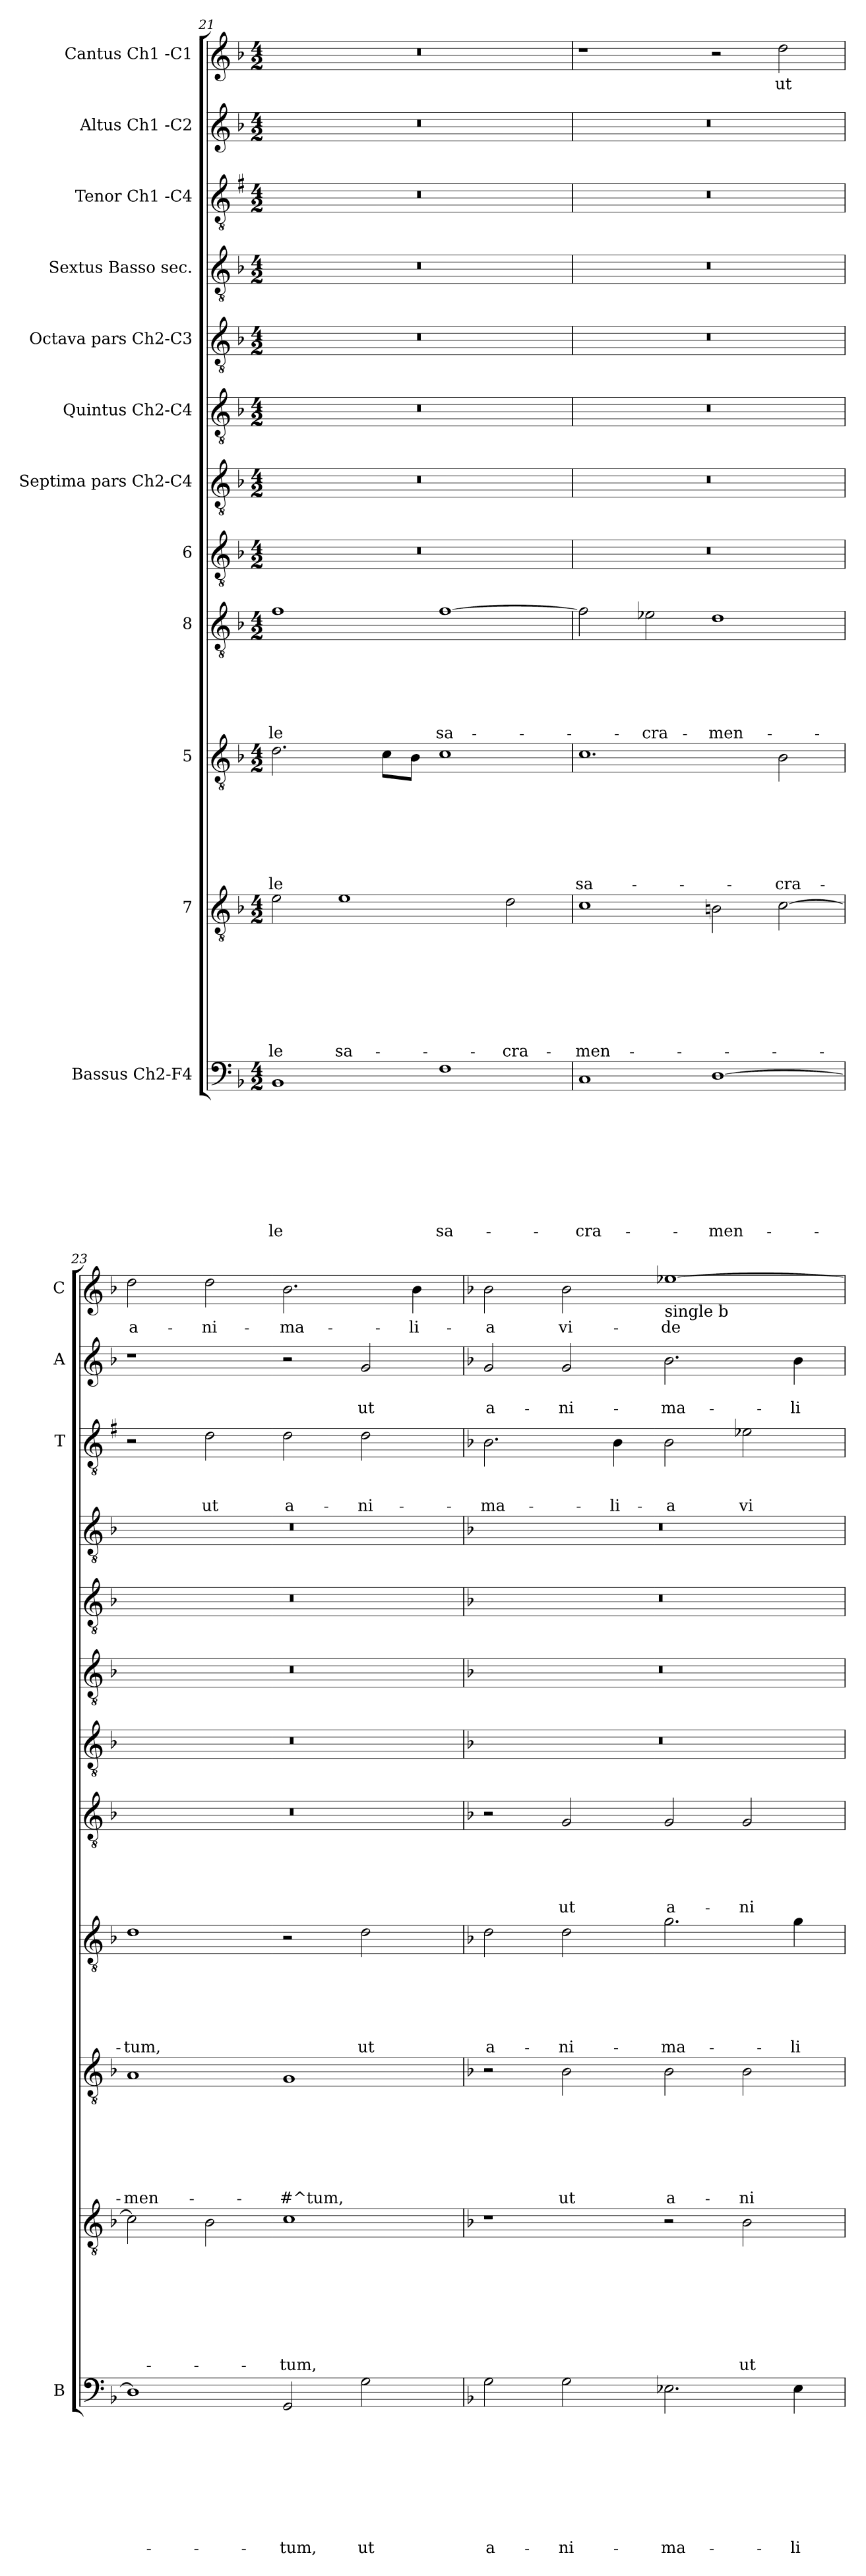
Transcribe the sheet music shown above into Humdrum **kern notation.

**kern	**text	**text	**text	**text	**text	**text	**text	**text	**text	**kern	**text	**text	**text	**text	**text	**text	**text	**text	**kern	**text	**text	**text	**text	**text	**text	**text	**kern	**text	**text	**text	**text	**text	**text	**kern	**text	**text	**text	**text	**text	**kern	**kern	**kern	**kern	**kern	**text	**text	**text	**kern	**text	**text	**kern	**text
*part12	*part12	*part12	*part12	*part12	*part12	*part12	*part12	*part12	*part12	*part11	*part11	*part11	*part11	*part11	*part11	*part11	*part11	*part11	*part10	*part10	*part10	*part10	*part10	*part10	*part10	*part10	*part9	*part9	*part9	*part9	*part9	*part9	*part9	*part8	*part8	*part8	*part8	*part8	*part8	*part7	*part6	*part5	*part4	*part3	*part3	*part3	*part3	*part2	*part2	*part2	*part1	*part1
*staff12	*staff12	*staff12	*staff12	*staff12	*staff12	*staff12	*staff12	*staff12	*staff12	*staff11	*staff11	*staff11	*staff11	*staff11	*staff11	*staff11	*staff11	*staff11	*staff10	*staff10	*staff10	*staff10	*staff10	*staff10	*staff10	*staff10	*staff9	*staff9	*staff9	*staff9	*staff9	*staff9	*staff9	*staff8	*staff8	*staff8	*staff8	*staff8	*staff8	*staff7	*staff6	*staff5	*staff4	*staff3	*staff3	*staff3	*staff3	*staff2	*staff2	*staff2	*staff1	*staff1
*I"Bassus Ch2-F4	*	*	*	*	*	*	*	*	*	*I"7	*	*	*	*	*	*	*	*	*I"5	*	*	*	*	*	*	*	*I"8	*	*	*	*	*	*	*I"6	*	*	*	*	*	*I"Septima pars Ch2-C4	*I"Quintus Ch2-C4	*I"Octava pars Ch2-C3	*I"Sextus Basso sec.	*I"Tenor Ch1 -C4	*	*	*	*I"Altus Ch1 -C2	*	*	*I"Cantus Ch1 -C1	*
*I'B	*	*	*	*	*	*	*	*	*	*	*	*	*	*	*	*	*	*	*	*	*	*	*	*	*	*	*	*	*	*	*	*	*	*	*	*	*	*	*	*	*	*	*	*I'T	*	*	*	*I'A	*	*	*I'C	*
*clefF4	*	*	*	*	*	*	*	*	*	*clefGv2	*	*	*	*	*	*	*	*	*clefGv2	*	*	*	*	*	*	*	*clefGv2	*	*	*	*	*	*	*clefGv2	*	*	*	*	*	*clefGv2	*clefGv2	*clefGv2	*clefGv2	*clefGv2	*	*	*	*clefG2	*	*	*clefG2	*
*k[b-]	*	*	*	*	*	*	*	*	*	*k[b-]	*	*	*	*	*	*	*	*	*k[b-]	*	*	*	*	*	*	*	*k[b-]	*	*	*	*	*	*	*k[b-]	*	*	*	*	*	*k[b-]	*k[b-]	*k[b-]	*k[b-]	*k[f#]	*	*	*	*k[b-]	*	*	*k[b-]	*
*F:	*	*	*	*	*	*	*	*	*	*F:	*	*	*	*	*	*	*	*	*F:	*	*	*	*	*	*	*	*F:	*	*	*	*	*	*	*F:	*	*	*	*	*	*F:	*F:	*F:	*F:	*G:	*	*	*	*F:	*	*	*F:	*
*M4/2	*	*	*	*	*	*	*	*	*	*M4/2	*	*	*	*	*	*	*	*	*M4/2	*	*	*	*	*	*	*	*M4/2	*	*	*	*	*	*	*M4/2	*	*	*	*	*	*M4/2	*M4/2	*M4/2	*M4/2	*M4/2	*	*	*	*M4/2	*	*	*M4/2	*
=21	=21	=21	=21	=21	=21	=21	=21	=21	=21	=21	=21	=21	=21	=21	=21	=21	=21	=21	=21	=21	=21	=21	=21	=21	=21	=21	=21	=21	=21	=21	=21	=21	=21	=21	=21	=21	=21	=21	=21	=21	=21	=21	=21	=21	=21	=21	=21	=21	=21	=21	=21	=21
!	!	!	!	!	!	!	!	!	!LO:LY:b	!	!	!	!	!	!	!	!	!LO:LY:b	!	!	!	!	!	!	!	!LO:LY:b	!	!	!	!	!	!	!LO:LY:b	!	!	!	!	!	!	!	!	!	!	!	!	!	!	!	!	!	!	!
1BB-	.	.	.	.	.	.	.	.	-le	2e\	.	.	.	.	.	.	.	-le	2.d\	.	.	.	.	.	.	-le	1f	.	.	.	.	.	-le	0r	.	.	.	.	.	0r	0r	0r	0r	0r	.	.	.	0r	.	.	0r	.
!	!	!	!	!	!	!	!	!	!	!	!	!	!	!	!	!	!	!LO:LY:b	!	!	!	!	!	!	!	!	!	!	!	!	!	!	!	!	!	!	!	!	!	!	!	!	!	!	!	!	!	!	!	!	!	!
.	.	.	.	.	.	.	.	.	.	1e	.	.	.	.	.	.	.	sa-	.	.	.	.	.	.	.	.	.	.	.	.	.	.	.	.	.	.	.	.	.	.	.	.	.	.	.	.	.	.	.	.	.	.
.	.	.	.	.	.	.	.	.	.	.	.	.	.	.	.	.	.	.	8c\L	.	.	.	.	.	.	.	.	.	.	.	.	.	.	.	.	.	.	.	.	.	.	.	.	.	.	.	.	.	.	.	.	.
.	.	.	.	.	.	.	.	.	.	.	.	.	.	.	.	.	.	.	8B-\J	.	.	.	.	.	.	.	.	.	.	.	.	.	.	.	.	.	.	.	.	.	.	.	.	.	.	.	.	.	.	.	.	.
!	!	!	!	!	!	!	!	!	!LO:LY:b	!	!	!	!	!	!	!	!	!	!	!	!	!	!	!	!	!	!	!	!	!	!	!	!LO:LY:b	!	!	!	!	!	!	!	!	!	!	!	!	!	!	!	!	!	!	!
1F	.	.	.	.	.	.	.	.	sa-	.	.	.	.	.	.	.	.	.	1c	.	.	.	.	.	.	.	[>1f	.	.	.	.	.	sa-	.	.	.	.	.	.	.	.	.	.	.	.	.	.	.	.	.	.	.
!	!	!	!	!	!	!	!	!	!	!	!	!	!	!	!	!	!	!LO:LY:b	!	!	!	!	!	!	!	!	!	!	!	!	!	!	!	!	!	!	!	!	!	!	!	!	!	!	!	!	!	!	!	!	!	!
.	.	.	.	.	.	.	.	.	.	2d\	.	.	.	.	.	.	.	-cra-	.	.	.	.	.	.	.	.	.	.	.	.	.	.	.	.	.	.	.	.	.	.	.	.	.	.	.	.	.	.	.	.	.	.
=22	=22	=22	=22	=22	=22	=22	=22	=22	=22	=22	=22	=22	=22	=22	=22	=22	=22	=22	=22	=22	=22	=22	=22	=22	=22	=22	=22	=22	=22	=22	=22	=22	=22	=22	=22	=22	=22	=22	=22	=22	=22	=22	=22	=22	=22	=22	=22	=22	=22	=22	=22	=22
!	!	!	!	!	!	!	!	!	!LO:LY:b	!	!	!	!	!	!	!	!	!LO:LY:b	!	!	!	!	!	!	!	!LO:LY:b	!	!	!	!	!	!	!	!	!	!	!	!	!	!	!	!	!	!	!	!	!	!	!	!	!	!
1C	.	.	.	.	.	.	.	.	-cra-	1c	.	.	.	.	.	.	.	-men-	1.c	.	.	.	.	.	.	sa-	2f\]	.	.	.	.	.	.	0r	.	.	.	.	.	0r	0r	0r	0r	0r	.	.	.	0r	.	.	1r	.
!	!	!	!	!	!	!	!	!	!	!	!	!	!	!	!	!	!	!	!	!	!	!	!	!	!	!	!	!	!	!	!	!	!LO:LY:b	!	!	!	!	!	!	!	!	!	!	!	!	!	!	!	!	!	!	!
.	.	.	.	.	.	.	.	.	.	.	.	.	.	.	.	.	.	.	.	.	.	.	.	.	.	.	2e-X\	.	.	.	.	.	-cra-	.	.	.	.	.	.	.	.	.	.	.	.	.	.	.	.	.	.	.
!	!	!	!	!	!	!	!	!	!LO:LY:b	!	!	!	!	!	!	!	!	!	!	!	!	!	!	!	!	!	!	!	!	!	!	!	!LO:LY:b	!	!	!	!	!	!	!	!	!	!	!	!	!	!	!	!	!	!	!
[>1D	.	.	.	.	.	.	.	.	-men-	2Bn\	.	.	.	.	.	.	.	.	.	.	.	.	.	.	.	.	1d	.	.	.	.	.	-men-	.	.	.	.	.	.	.	.	.	.	.	.	.	.	.	.	.	2r	.
!	!	!	!	!	!	!	!	!	!	!	!	!	!	!	!	!	!	!	!	!	!	!	!	!	!	!LO:LY:b	!	!	!	!	!	!	!	!	!	!	!	!	!	!	!	!	!	!	!	!	!	!	!	!	!	!LO:LY:b:rj
.	.	.	.	.	.	.	.	.	.	[<2c\	.	.	.	.	.	.	.	.	2B-\	.	.	.	.	.	.	-cra-	.	.	.	.	.	.	.	.	.	.	.	.	.	.	.	.	.	.	.	.	.	.	.	.	2dd\	ut
=23	=23	=23	=23	=23	=23	=23	=23	=23	=23	=23	=23	=23	=23	=23	=23	=23	=23	=23	=23	=23	=23	=23	=23	=23	=23	=23	=23	=23	=23	=23	=23	=23	=23	=23	=23	=23	=23	=23	=23	=23	=23	=23	=23	=23	=23	=23	=23	=23	=23	=23	=23	=23
!	!	!	!	!	!	!	!	!	!	!	!	!	!	!	!	!	!	!	!	!	!	!	!	!	!	!LO:LY:b	!	!	!	!	!	!	!LO:LY:b	!	!	!	!	!	!	!	!	!	!	!	!	!	!	!	!	!	!	!LO:LY:b:rj
1D]	.	.	.	.	.	.	.	.	.	2c\]	.	.	.	.	.	.	.	.	1A	.	.	.	.	.	.	-men-	1d	.	.	.	.	.	-tum,	0r	.	.	.	.	.	0r	0r	0r	0r	2r	.	.	.	1r	.	.	2dd\	a-
!	!	!	!	!	!	!	!	!	!	!	!	!	!	!	!	!	!	!	!	!	!	!	!	!	!	!	!	!	!	!	!	!	!	!	!	!	!	!	!	!	!	!	!	!	!	!	!LO:LY:b	!	!	!	!	!LO:LY:b:rj
.	.	.	.	.	.	.	.	.	.	2B-\	.	.	.	.	.	.	.	.	.	.	.	.	.	.	.	.	.	.	.	.	.	.	.	.	.	.	.	.	.	.	.	.	.	2d\	.	.	ut	.	.	.	2dd\	-ni-
!	!	!	!	!	!	!	!	!	!LO:LY:b	!	!	!	!	!	!	!	!	!LO:LY:b	!	!	!	!	!	!	!	!LO:LY:b	!	!	!	!	!	!	!	!	!	!	!	!	!	!	!	!	!	!	!	!	!LO:LY:b	!	!	!	!	!LO:LY:b:rj
2GG/	.	.	.	.	.	.	.	.	-tum,	1c	.	.	.	.	.	.	.	-tum,	1G	.	.	.	.	.	.	-#^tum,	2r	.	.	.	.	.	.	.	.	.	.	.	.	.	.	.	.	2d\	.	.	a-	2r	.	.	2.b-\	-ma-
!	!	!	!	!	!	!	!	!	!LO:LY:b	!	!	!	!	!	!	!	!	!	!	!	!	!	!	!	!	!	!	!	!	!	!	!	!LO:LY:b	!	!	!	!	!	!	!	!	!	!	!	!	!	!LO:LY:b	!	!	!LO:LY:b	!	!
2G\	.	.	.	.	.	.	.	.	ut	.	.	.	.	.	.	.	.	.	.	.	.	.	.	.	.	.	2d\	.	.	.	.	.	ut	.	.	.	.	.	.	.	.	.	.	2d\	.	.	-ni-	2g/	.	ut	.	.
!	!	!	!	!	!	!	!	!	!	!	!	!	!	!	!	!	!	!	!	!	!	!	!	!	!	!	!	!	!	!	!	!	!	!	!	!	!	!	!	!	!	!	!	!	!	!	!	!	!	!	!	!LO:LY:b:rj
.	.	.	.	.	.	.	.	.	.	.	.	.	.	.	.	.	.	.	.	.	.	.	.	.	.	.	.	.	.	.	.	.	.	.	.	.	.	.	.	.	.	.	.	.	.	.	.	.	.	.	4b-\	-li-
!!LO:PB:g=z
=24	=24	=24	=24	=24	=24	=24	=24	=24	=24	=24	=24	=24	=24	=24	=24	=24	=24	=24	=24	=24	=24	=24	=24	=24	=24	=24	=24	=24	=24	=24	=24	=24	=24	=24	=24	=24	=24	=24	=24	=24	=24	=24	=24	=24	=24	=24	=24	=24	=24	=24	=24	=24
*	*	*	*	*	*	*	*	*	*	*	*	*	*	*	*	*	*	*	*	*	*	*	*	*	*	*	*	*	*	*	*	*	*	*	*	*	*	*	*	*	*	*	*	*k[b-]	*	*	*	*	*	*	*	*
*	*	*	*	*	*	*	*	*	*	*	*	*	*	*	*	*	*	*	*	*	*	*	*	*	*	*	*	*	*	*	*	*	*	*	*	*	*	*	*	*	*	*	*	*F:	*	*	*	*	*	*	*	*
!	!	!	!	!	!	!	!	!	!LO:LY:b	!	!	!	!	!	!	!	!	!	!	!	!	!	!	!	!	!	!	!	!	!	!	!	!LO:LY:b	!	!	!	!	!	!	!	!	!	!	!	!	!	!LO:LY:b	!	!	!LO:LY:b	!	!LO:LY:b:rj
2G\	.	.	.	.	.	.	.	.	a-	1r	.	.	.	.	.	.	.	.	2r	.	.	.	.	.	.	.	2d\	.	.	.	.	.	a-	2r	.	.	.	.	.	0r	0r	0r	0r	2.B-\	.	.	-ma-	2g/	.	a-	2b-\	-a
!	!	!	!	!	!	!	!	!	!LO:LY:b	!	!	!	!	!	!	!	!	!	!	!	!	!	!	!	!	!LO:LY:b	!	!	!	!	!	!	!LO:LY:b	!	!	!	!	!	!LO:LY:b:rj	!	!	!	!	!	!	!	!	!	!	!LO:LY:b	!	!LO:LY:b:rj
2G\	.	.	.	.	.	.	.	.	-ni-	.	.	.	.	.	.	.	.	.	2B-\	.	.	.	.	.	.	ut	2d\	.	.	.	.	.	-ni-	2G/	.	.	.	.	ut	.	.	.	.	.	.	.	.	2g/	.	-ni-	2b-\	vi-
!	!	!	!	!	!	!	!	!	!	!	!	!	!	!	!	!	!	!	!	!	!	!	!	!	!	!	!	!	!	!	!	!	!	!	!	!	!	!	!	!	!	!	!	!	!	!	!LO:LY:b	!	!	!	!	!
.	.	.	.	.	.	.	.	.	.	.	.	.	.	.	.	.	.	.	.	.	.	.	.	.	.	.	.	.	.	.	.	.	.	.	.	.	.	.	.	.	.	.	.	4B-\	.	.	-li-	.	.	.	.	.
!	!	!	!	!	!	!	!	!	!	!	!	!	!	!	!	!	!	!	!	!	!	!	!	!	!	!	!	!	!	!	!	!	!	!	!	!	!	!	!	!	!	!	!	!	!	!	!	!	!	!	!LO:TX:b:t=single b	!
!	!	!	!	!	!	!	!	!	!LO:LY:b	!	!	!	!	!	!	!	!	!	!	!	!	!	!	!	!	!LO:LY:b	!	!	!	!	!	!	!LO:LY:b	!	!	!	!	!	!LO:LY:b:rj	!	!	!	!	!	!	!	!LO:LY:b	!	!	!LO:LY:b	!	!LO:LY:b:rj
2.E-X\	.	.	.	.	.	.	.	.	-ma-	2r	.	.	.	.	.	.	.	.	2B-\	.	.	.	.	.	.	a-	2.g\	.	.	.	.	.	-ma-	2G/	.	.	.	.	a-	.	.	.	.	2B-\	.	.	-a	2.b-\	.	-ma-	[>1ee-	-de-
!	!	!	!	!	!	!	!	!	!	!	!	!	!	!	!	!	!	!LO:LY:b	!	!	!	!	!	!	!	!LO:LY:b	!	!	!	!	!	!	!	!	!	!	!	!	!LO:LY:b:rj	!	!	!	!	!	!	!	!LO:LY:b	!	!	!	!	!
.	.	.	.	.	.	.	.	.	.	2B-\	.	.	.	.	.	.	.	ut	2B-\	.	.	.	.	.	.	-ni-	.	.	.	.	.	.	.	2G/	.	.	.	.	-ni-	.	.	.	.	2e-X\	.	.	vi-	.	.	.	.	.
!	!	!	!	!	!	!	!	!	!LO:LY:b	!	!	!	!	!	!	!	!	!	!	!	!	!	!	!	!	!	!	!	!	!	!	!	!LO:LY:b	!	!	!	!	!	!	!	!	!	!	!	!	!	!	!	!	!LO:LY:b	!	!
4E-\	.	.	.	.	.	.	.	.	-li-	.	.	.	.	.	.	.	.	.	.	.	.	.	.	.	.	.	4g\	.	.	.	.	.	-li-	.	.	.	.	.	.	.	.	.	.	.	.	.	.	4b-\	.	-li-	.	.
=	=	=	=	=	=	=	=	=	=	=	=	=	=	=	=	=	=	=	=	=	=	=	=	=	=	=	=	=	=	=	=	=	=	=	=	=	=	=	=	=	=	=	=	=	=	=	=	=	=	=	=	=
*-	*-	*-	*-	*-	*-	*-	*-	*-	*-	*-	*-	*-	*-	*-	*-	*-	*-	*-	*-	*-	*-	*-	*-	*-	*-	*-	*-	*-	*-	*-	*-	*-	*-	*-	*-	*-	*-	*-	*-	*-	*-	*-	*-	*-	*-	*-	*-	*-	*-	*-	*-	*-
